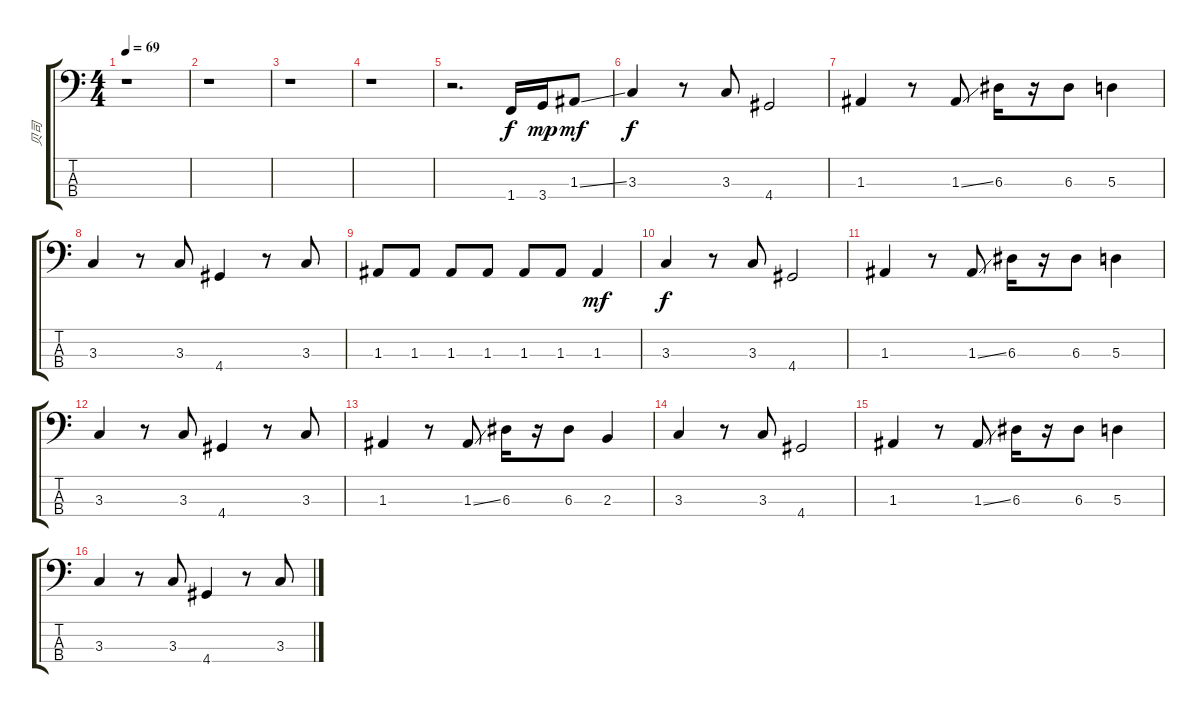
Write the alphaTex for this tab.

\track ("贝司" "贝司") {instrument electricbassfinger}
\staff {score tabs}
\tuning (G2 D2 A1 E1) {hide}
\ts (4 4)
\tempo 69
\clef f4
\ks c
r.1{dy f instrument electricbassfinger} |
r.1 |
r.1 |
r.1 |
r.2{d} 1.4.16 3.4.16{dy mp} 1.3{ss}.8{dy mf} |
3.3.4{dy f} r.8 3.3.8 4.4.2 |
1.3.4 r.8 1.3{ss}.8 6.3.16 r.16 6.3.8 5.3.4 |
3.3.4 r.8 3.3.8 4.4.4 r.8 3.3.8 |
1.3.8 1.3.8 1.3.8 1.3.8 1.3.8 1.3.8 1.3.4{dy mf} |
3.3.4{dy f} r.8 3.3.8 4.4.2 |
1.3.4 r.8 1.3{ss}.8 6.3.16 r.16 6.3.8 5.3.4 |
3.3.4 r.8 3.3.8 4.4.4 r.8 3.3.8 |
1.3.4 r.8 1.3{ss}.8 6.3.16 r.16 6.3.8 2.3.4 |
3.3.4 r.8 3.3.8 4.4.2 |
1.3.4 r.8 1.3{ss}.8 6.3.16 r.16 6.3.8 5.3.4 |
3.3.4 r.8 3.3.8 4.4.4 r.8 3.3.8
